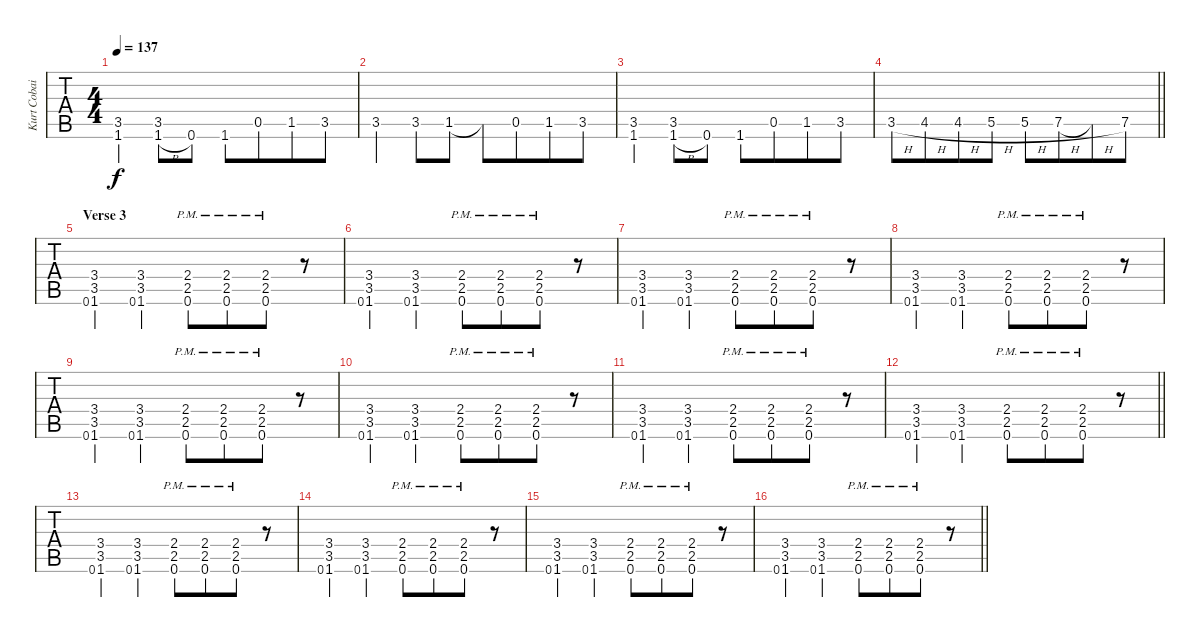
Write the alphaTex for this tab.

\track ("Kurt Cobain" "Kurt Cobai") {instrument distortionguitar}
\staff {tabs}
\tuning (Eb4 Bb3 Gb3 Db3 Ab2 Eb2) {hide}
\ts (4 4)
\tempo 137
\clef g2
\ks c
(3.5 1.6).4{dy f} (3.5 1.6{h}).8 0.6.8 1.6.8 0.5.8{beam merge} 1.5.8 3.5.8 |
3.5.4 3.5.8 1.5.8 1.5{t}.8 0.5.8{beam merge} 1.5.8 3.5.8 |
(3.5 1.6).4 (3.5 1.6{h}).8 0.6.8 1.6.8 0.5.8{beam merge} 1.5.8 3.5.8 |
\barLineRight lightlight
3.5{h}.8 4.5{h}.8{beam merge} 4.5{h}.8 5.5{h}.8 5.5{h}.8 7.5{h}.8{beam merge} 7.5{h t}.8 7.5.8 |
\section ("" "Verse 3")
0.6.8{gr} (3.4 3.5 1.6).4 0.6.8{gr} (3.4 3.5 1.6).4 (2.4{pm} 2.5{pm} 0.6{pm}).8 (2.4{pm} 2.5{pm} 0.6{pm}).8{beam merge} (2.4{pm} 2.5{pm} 0.6{pm}).8 r.8 |
0.6.8{gr} (3.4 3.5 1.6).4 0.6.8{gr} (3.4 3.5 1.6).4 (2.4{pm} 2.5{pm} 0.6{pm}).8 (2.4{pm} 2.5{pm} 0.6{pm}).8{beam merge} (2.4{pm} 2.5{pm} 0.6{pm}).8 r.8 |
0.6.8{gr} (3.4 3.5 1.6).4 0.6.8{gr} (3.4 3.5 1.6).4 (2.4{pm} 2.5{pm} 0.6{pm}).8 (2.4{pm} 2.5{pm} 0.6{pm}).8{beam merge} (2.4{pm} 2.5{pm} 0.6{pm}).8 r.8 |
0.6.8{gr} (3.4 3.5 1.6).4 0.6.8{gr} (3.4 3.5 1.6).4 (2.4{pm} 2.5{pm} 0.6{pm}).8 (2.4{pm} 2.5{pm} 0.6{pm}).8{beam merge} (2.4{pm} 2.5{pm} 0.6{pm}).8 r.8 |
0.6.8{gr} (3.4 3.5 1.6).4 0.6.8{gr} (3.4 3.5 1.6).4 (2.4{pm} 2.5{pm} 0.6{pm}).8 (2.4{pm} 2.5{pm} 0.6{pm}).8{beam merge} (2.4{pm} 2.5{pm} 0.6{pm}).8 r.8 |
0.6.8{gr} (3.4 3.5 1.6).4 0.6.8{gr} (3.4 3.5 1.6).4 (2.4{pm} 2.5{pm} 0.6{pm}).8 (2.4{pm} 2.5{pm} 0.6{pm}).8{beam merge} (2.4{pm} 2.5{pm} 0.6{pm}).8 r.8 |
0.6.8{gr} (3.4 3.5 1.6).4 0.6.8{gr} (3.4 3.5 1.6).4 (2.4{pm} 2.5{pm} 0.6{pm}).8 (2.4{pm} 2.5{pm} 0.6{pm}).8{beam merge} (2.4{pm} 2.5{pm} 0.6{pm}).8 r.8 |
\barLineRight lightlight
0.6.8{gr} (3.4 3.5 1.6).4 0.6.8{gr} (3.4 3.5 1.6).4 (2.4{pm} 2.5{pm} 0.6{pm}).8 (2.4{pm} 2.5{pm} 0.6{pm}).8{beam merge} (2.4{pm} 2.5{pm} 0.6{pm}).8 r.8 |
0.6.8{gr} (3.4 3.5 1.6).4 0.6.8{gr} (3.4 3.5 1.6).4 (2.4{pm} 2.5{pm} 0.6{pm}).8 (2.4{pm} 2.5{pm} 0.6{pm}).8{beam merge} (2.4{pm} 2.5{pm} 0.6{pm}).8 r.8 |
0.6.8{gr} (3.4 3.5 1.6).4 0.6.8{gr} (3.4 3.5 1.6).4 (2.4{pm} 2.5{pm} 0.6{pm}).8 (2.4{pm} 2.5{pm} 0.6{pm}).8{beam merge} (2.4{pm} 2.5{pm} 0.6{pm}).8 r.8 |
0.6.8{gr} (3.4 3.5 1.6).4 0.6.8{gr} (3.4 3.5 1.6).4 (2.4{pm} 2.5{pm} 0.6{pm}).8 (2.4{pm} 2.5{pm} 0.6{pm}).8{beam merge} (2.4{pm} 2.5{pm} 0.6{pm}).8 r.8 |
\barLineRight lightlight
0.6.8{gr} (3.4 3.5 1.6).4 0.6.8{gr} (3.4 3.5 1.6).4 (2.4{pm} 2.5{pm} 0.6{pm}).8 (2.4{pm} 2.5{pm} 0.6{pm}).8{beam merge} (2.4{pm} 2.5{pm} 0.6{pm}).8 r.8
